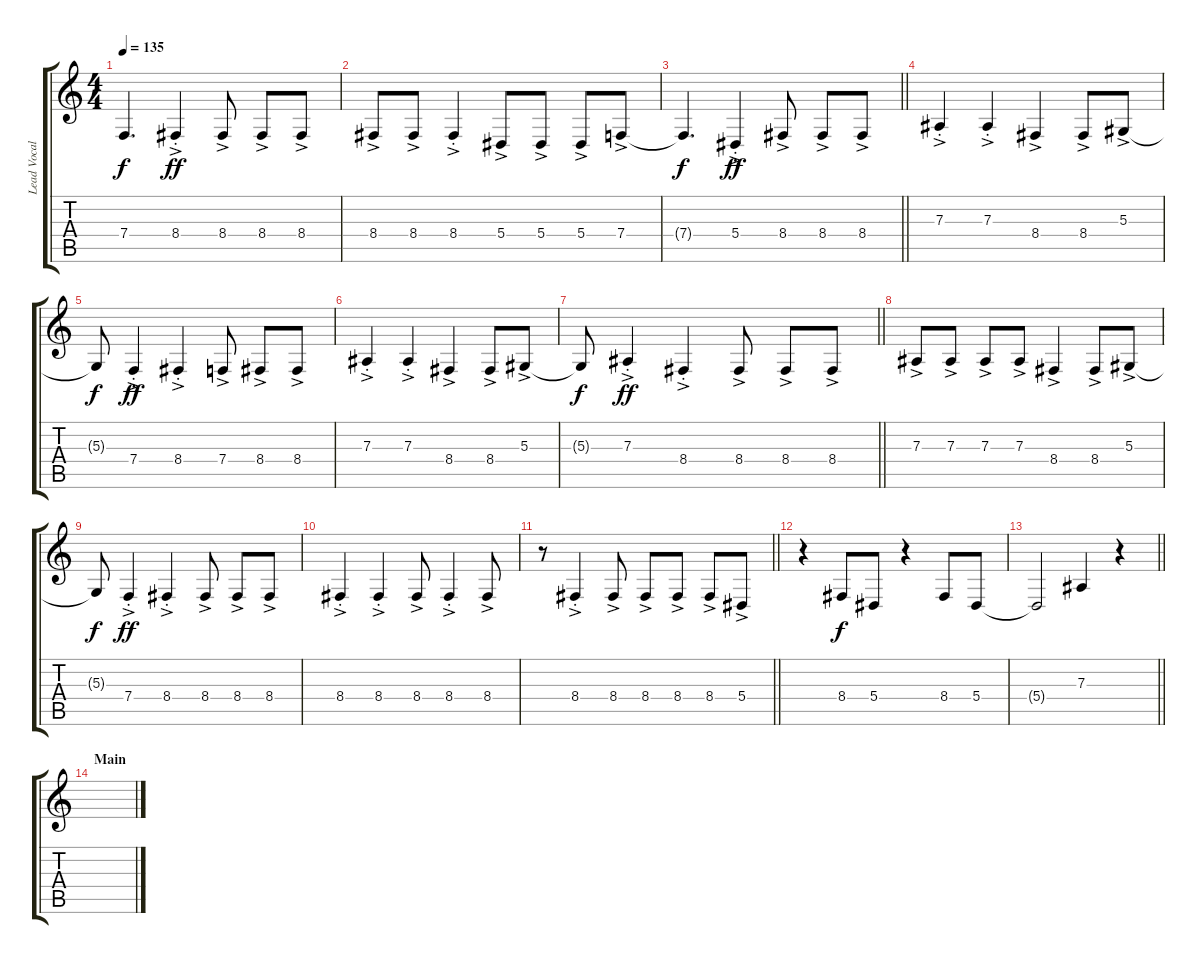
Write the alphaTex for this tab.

\track ("Lead Vocals" "Lead Vocal") {instrument harmonica}
\staff {score tabs}
\tuning (C4 G3 Eb3 Bb2 F2 C2) {hide}
\ts (4 4)
\tempo 135
\clef g2
\ks c
7.4{t}.4{d dy f} 8.4{ac st}.4{dy ff} 8.4{ac}.8 8.4{ac}.8 8.4{ac}.8 |
8.4{ac}.8 8.4{ac}.8 8.4{ac st}.4 5.4{ac}.8 5.4{ac}.8 5.4{ac}.8 7.4{ac}.8 |
\barLineRight lightlight
7.4{t}.4{d dy f} 5.4{ac st}.4{dy ff} 8.4{ac}.8 8.4{ac}.8 8.4{ac}.8 |
\section ("" "")
7.3{ac st}.4 7.3{ac st}.4 8.4{ac}.4 8.4{ac}.8 5.3{ac}.8 |
5.3{t}.8{dy f} 7.4{ac st}.4{dy ff} 8.4{ac st}.4 7.4{ac}.8 8.4{ac}.8 8.4{ac}.8 |
7.3{ac st}.4 7.3{ac st}.4 8.4{ac}.4 8.4{ac}.8 5.3{ac}.8 |
\barLineRight lightlight
5.3{t}.8{dy f} 7.3{ac st}.4{dy ff} 8.4{ac st}.4 8.4{ac}.8 8.4{ac}.8 8.4{ac}.8 |
\section ("" "")
7.3{ac}.8 7.3{ac}.8 7.3{ac}.8 7.3{ac}.8 8.4{ac}.4 8.4{ac}.8 5.3{ac}.8 |
5.3{t}.8{dy f} 7.4{ac st}.4{dy ff} 8.4{ac st}.4 8.4{ac}.8 8.4{ac}.8 8.4{ac}.8 |
8.4{ac st}.4 8.4{ac st}.4 8.4{ac}.8 8.4{ac st}.4 8.4{ac}.8 |
\barLineRight lightlight
r.8 8.4{ac st}.4 8.4{ac}.8 8.4{ac}.8 8.4{ac}.8 8.4{ac}.8 5.4{ac}.8 |
\section ("" "")
r.4 8.4.8{dy f} 5.4.8 r.4 8.4.8 5.4.8 |
\barLineRight lightlight
5.4{t}.2 7.3.4 r.4 |
\section ("" "Main")
